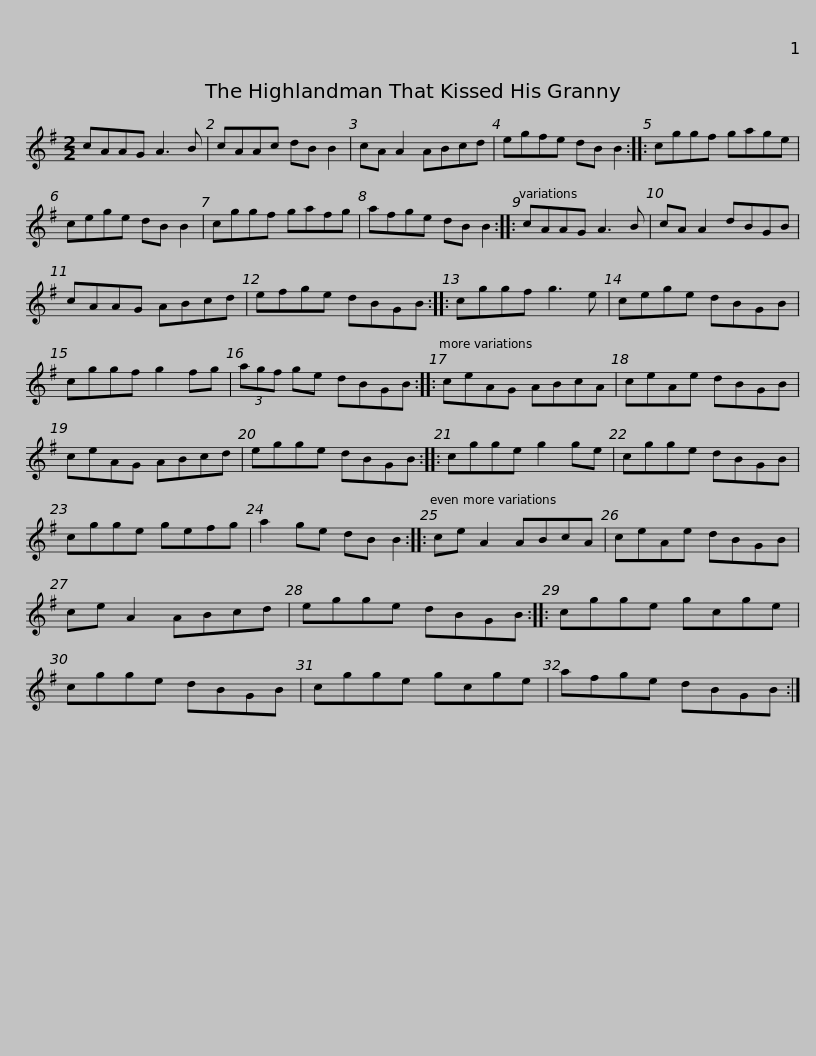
X:1
L:1/8
M:2/2
I:linebreak $
K:G
V:1 treble
V:1
 cAAG A3 B | cAAc dB B2 | cA A2 ABcd | egfe dB B2 :: cggf gage | %5
 cege dB B2 |$ cggf gafg | afge dB B2 :: cAAG A3 B | cA A2 dBGB | %10
 cAAG ABcd |$ efge dBGB :: cggf g3 e | cege dBGB | cggf g2 fg | %15
 (3agf ge dBGB ::$ ceAG ABcA | ceAe dBGB | ceAG ABcd | egge dBGB :: %20
 cgge g2 ge |$ cgge dBGB | cgge gefg | a2 ge dB B2 :: ce A2 ABcA | %25
 ceAe dBGB | ce A2 ABcd |$ egge dBGB :: cgge gcge | cgge dBGB | %30
 cgge gcge | afge dBGB :| %32
